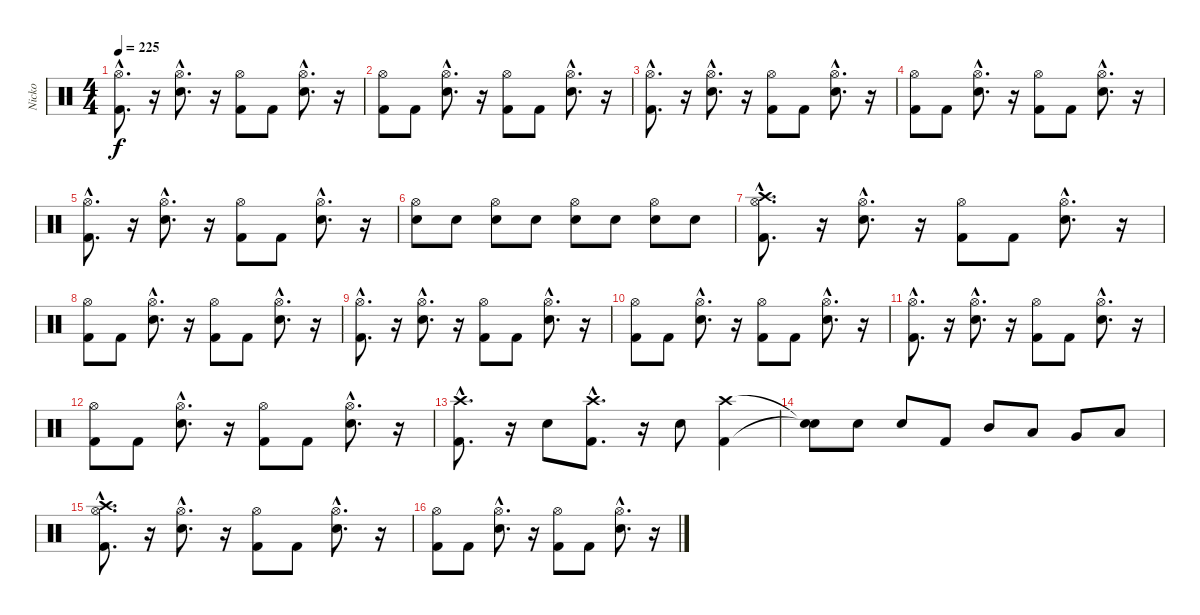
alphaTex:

\track ("Nicko" "Nicko") {instrument percussion}
\staff {score}
\articulation defaults
\ts (4 4)
\tempo 225
\clef neutral
\ks c
("Kick (hit) 2"{hac} "Hi-Hat (open)"{hac}).8{d dy f} r.16 ("Snare (hit) 2"{hac} "Hi-Hat (open)"{hac}).8{d} r.16 ("Kick (hit) 2" "Hi-Hat (open)").8 "Kick (hit) 2".8 ("Snare (hit) 2"{hac} "Hi-Hat (open)"{hac}).8{d} r.16 |
("Kick (hit) 2" "Hi-Hat (open)").8 "Kick (hit) 2".8 ("Snare (hit) 2"{hac} "Hi-Hat (open)"{hac}).8{d} r.16 ("Kick (hit) 2" "Hi-Hat (open)").8 "Kick (hit) 2".8 ("Snare (hit) 2"{hac} "Hi-Hat (open)"{hac}).8{d} r.16 |
("Kick (hit) 2"{hac} "Hi-Hat (open)"{hac}).8{d} r.16 ("Snare (hit) 2"{hac} "Hi-Hat (open)"{hac}).8{d} r.16 ("Kick (hit) 2" "Hi-Hat (open)").8 "Kick (hit) 2".8 ("Snare (hit) 2"{hac} "Hi-Hat (open)"{hac}).8{d} r.16 |
("Kick (hit) 2" "Hi-Hat (open)").8 "Kick (hit) 2".8 ("Snare (hit) 2"{hac} "Hi-Hat (open)"{hac}).8{d} r.16 ("Kick (hit) 2" "Hi-Hat (open)").8 "Kick (hit) 2".8 ("Snare (hit) 2"{hac} "Hi-Hat (open)"{hac}).8{d} r.16 |
("Kick (hit) 2"{hac} "Hi-Hat (open)"{hac}).8{d} r.16 ("Snare (hit) 2"{hac} "Hi-Hat (open)"{hac}).8{d} r.16 ("Kick (hit) 2" "Hi-Hat (open)").8 "Kick (hit) 2".8 ("Snare (hit) 2"{hac} "Hi-Hat (open)"{hac}).8{d} r.16 |
("Snare (hit) 2" "Hi-Hat (open)").8 "Snare (hit) 2".8 ("Snare (hit) 2" "Hi-Hat (open)").8 "Snare (hit) 2".8 ("Snare (hit) 2" "Hi-Hat (open)").8 "Snare (hit) 2".8 ("Snare (hit) 2" "Hi-Hat (open)").8 "Snare (hit) 2".8 |
("Kick (hit) 2"{hac} "Hi-Hat (open)"{hac} "Crash high (hit)"{hac}).8{d} r.16 ("Snare (hit) 2"{hac} "Hi-Hat (open)"{hac}).8{d} r.16 ("Kick (hit) 2" "Hi-Hat (open)").8 "Kick (hit) 2".8 ("Snare (hit) 2"{hac} "Hi-Hat (open)"{hac}).8{d} r.16 |
("Kick (hit) 2" "Hi-Hat (open)").8 "Kick (hit) 2".8 ("Snare (hit) 2"{hac} "Hi-Hat (open)"{hac}).8{d} r.16 ("Kick (hit) 2" "Hi-Hat (open)").8 "Kick (hit) 2".8 ("Snare (hit) 2"{hac} "Hi-Hat (open)"{hac}).8{d} r.16 |
("Kick (hit) 2"{hac} "Hi-Hat (open)"{hac}).8{d} r.16 ("Snare (hit) 2"{hac} "Hi-Hat (open)"{hac}).8{d} r.16 ("Kick (hit) 2" "Hi-Hat (open)").8 "Kick (hit) 2".8 ("Snare (hit) 2"{hac} "Hi-Hat (open)"{hac}).8{d} r.16 |
("Kick (hit) 2" "Hi-Hat (open)").8 "Kick (hit) 2".8 ("Snare (hit) 2"{hac} "Hi-Hat (open)"{hac}).8{d} r.16 ("Kick (hit) 2" "Hi-Hat (open)").8 "Kick (hit) 2".8 ("Snare (hit) 2"{hac} "Hi-Hat (open)"{hac}).8{d} r.16 |
("Kick (hit) 2"{hac} "Hi-Hat (open)"{hac}).8{d} r.16 ("Snare (hit) 2"{hac} "Hi-Hat (open)"{hac}).8{d} r.16 ("Kick (hit) 2" "Hi-Hat (open)").8 "Kick (hit) 2".8 ("Snare (hit) 2"{hac} "Hi-Hat (open)"{hac}).8{d} r.16 |
("Kick (hit) 2" "Hi-Hat (open)").8 "Kick (hit) 2".8 ("Snare (hit) 2"{hac} "Hi-Hat (open)"{hac}).8{d} r.16 ("Kick (hit) 2" "Hi-Hat (open)").8 "Kick (hit) 2".8 ("Snare (hit) 2"{hac} "Hi-Hat (open)"{hac}).8{d} r.16 |
("Kick (hit) 2"{hac} "Crash high (hit)"{hac}).8{d} r.16 "Snare (hit) 2".8 ("Kick (hit) 2"{hac} "Crash high (hit)"{hac}).8{d} r.16 "Snare (hit) 2".8 ("Kick (hit) 2" "Crash high (hit)").4 |
("Snare (hit)"{t} "Snare (hit)"{t}).8 "Snare (hit) 2".8 "Snare (hit) 2".8 "Kick (hit) 2".8 "Mid Tom (hit)".8 "Low Tom (hit)".8 "Very Low Tom (hit)".8 "Low Floor Tom (hit)".8 |
("Kick (hit) 2"{hac} "Hi-Hat (open)"{hac} "Crash high (hit)"{hac}).8{d} r.16 ("Snare (hit) 2"{hac} "Hi-Hat (open)"{hac}).8{d} r.16 ("Kick (hit) 2" "Hi-Hat (open)").8 "Kick (hit) 2".8 ("Snare (hit) 2"{hac} "Hi-Hat (open)"{hac}).8{d} r.16 |
("Kick (hit) 2" "Hi-Hat (open)").8 "Kick (hit) 2".8 ("Snare (hit) 2"{hac} "Hi-Hat (open)"{hac}).8{d} r.16 ("Kick (hit) 2" "Hi-Hat (open)").8 "Kick (hit) 2".8 ("Snare (hit) 2"{hac} "Hi-Hat (open)"{hac}).8{d} r.16
